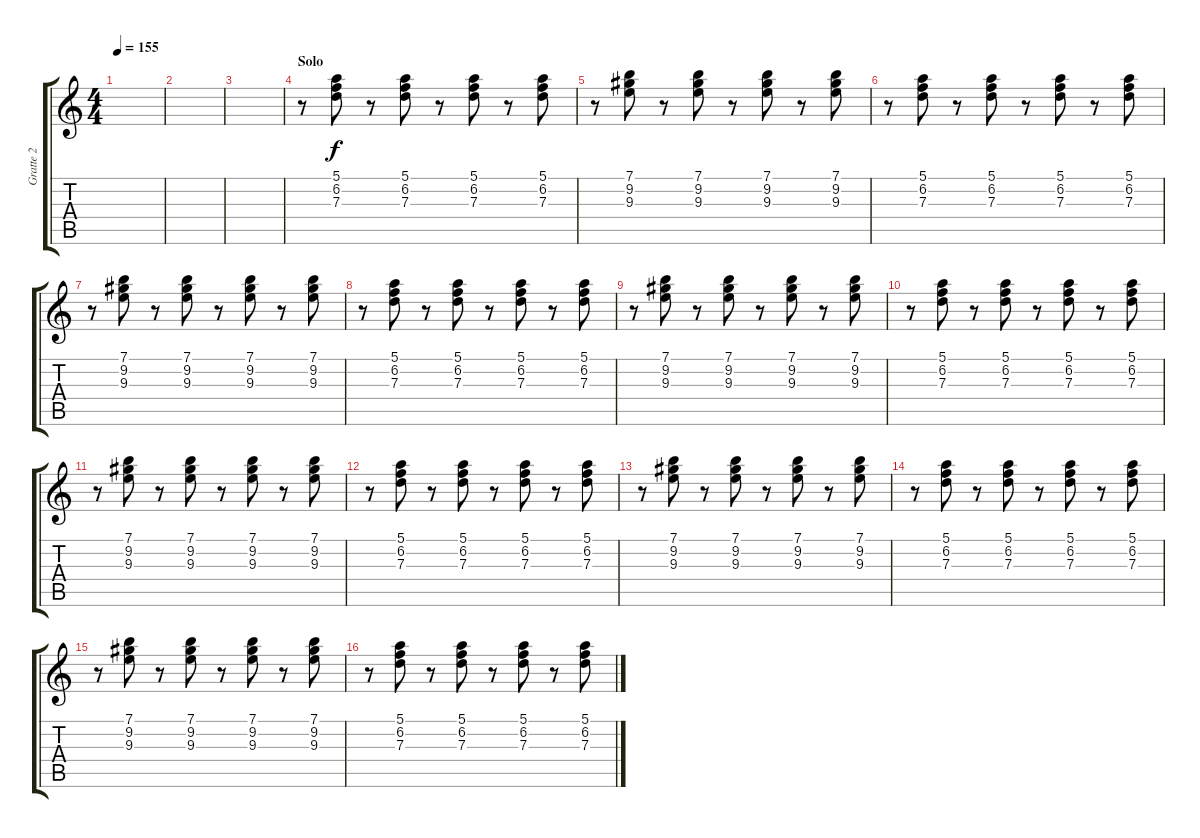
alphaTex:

\track ("Gratte 2" "Gratte 2") {instrument electricguitarmuted}
\staff {score tabs}
\tuning (E4 B3 G3 D3 A2 E2) {hide}
\ts (4 4)
\tempo 155
\clef g2
\ks c
|
|
|
\section ("" "Solo")
r.8 (5.1 6.2 7.3).8 r.8 (5.1 6.2 7.3).8 r.8 (5.1 6.2 7.3).8 r.8 (5.1 6.2 7.3).8 |
r.8 (7.1 9.2 9.3).8 r.8 (7.1 9.2 9.3).8 r.8 (7.1 9.2 9.3).8 r.8 (7.1 9.2 9.3).8 |
r.8 (5.1 6.2 7.3).8 r.8 (5.1 6.2 7.3).8 r.8 (5.1 6.2 7.3).8 r.8 (5.1 6.2 7.3).8 |
r.8 (7.1 9.2 9.3).8 r.8 (7.1 9.2 9.3).8 r.8 (7.1 9.2 9.3).8 r.8 (7.1 9.2 9.3).8 |
r.8 (5.1 6.2 7.3).8 r.8 (5.1 6.2 7.3).8 r.8 (5.1 6.2 7.3).8 r.8 (5.1 6.2 7.3).8 |
r.8 (7.1 9.2 9.3).8 r.8 (7.1 9.2 9.3).8 r.8 (7.1 9.2 9.3).8 r.8 (7.1 9.2 9.3).8 |
r.8 (5.1 6.2 7.3).8 r.8 (5.1 6.2 7.3).8 r.8 (5.1 6.2 7.3).8 r.8 (5.1 6.2 7.3).8 |
r.8 (7.1 9.2 9.3).8 r.8 (7.1 9.2 9.3).8 r.8 (7.1 9.2 9.3).8 r.8 (7.1 9.2 9.3).8 |
r.8 (5.1 6.2 7.3).8 r.8 (5.1 6.2 7.3).8 r.8 (5.1 6.2 7.3).8 r.8 (5.1 6.2 7.3).8 |
r.8 (7.1 9.2 9.3).8 r.8 (7.1 9.2 9.3).8 r.8 (7.1 9.2 9.3).8 r.8 (7.1 9.2 9.3).8 |
r.8 (5.1 6.2 7.3).8 r.8 (5.1 6.2 7.3).8 r.8 (5.1 6.2 7.3).8 r.8 (5.1 6.2 7.3).8 |
r.8 (7.1 9.2 9.3).8 r.8 (7.1 9.2 9.3).8 r.8 (7.1 9.2 9.3).8 r.8 (7.1 9.2 9.3).8 |
r.8 (5.1 6.2 7.3).8 r.8 (5.1 6.2 7.3).8 r.8 (5.1 6.2 7.3).8 r.8 (5.1 6.2 7.3).8
